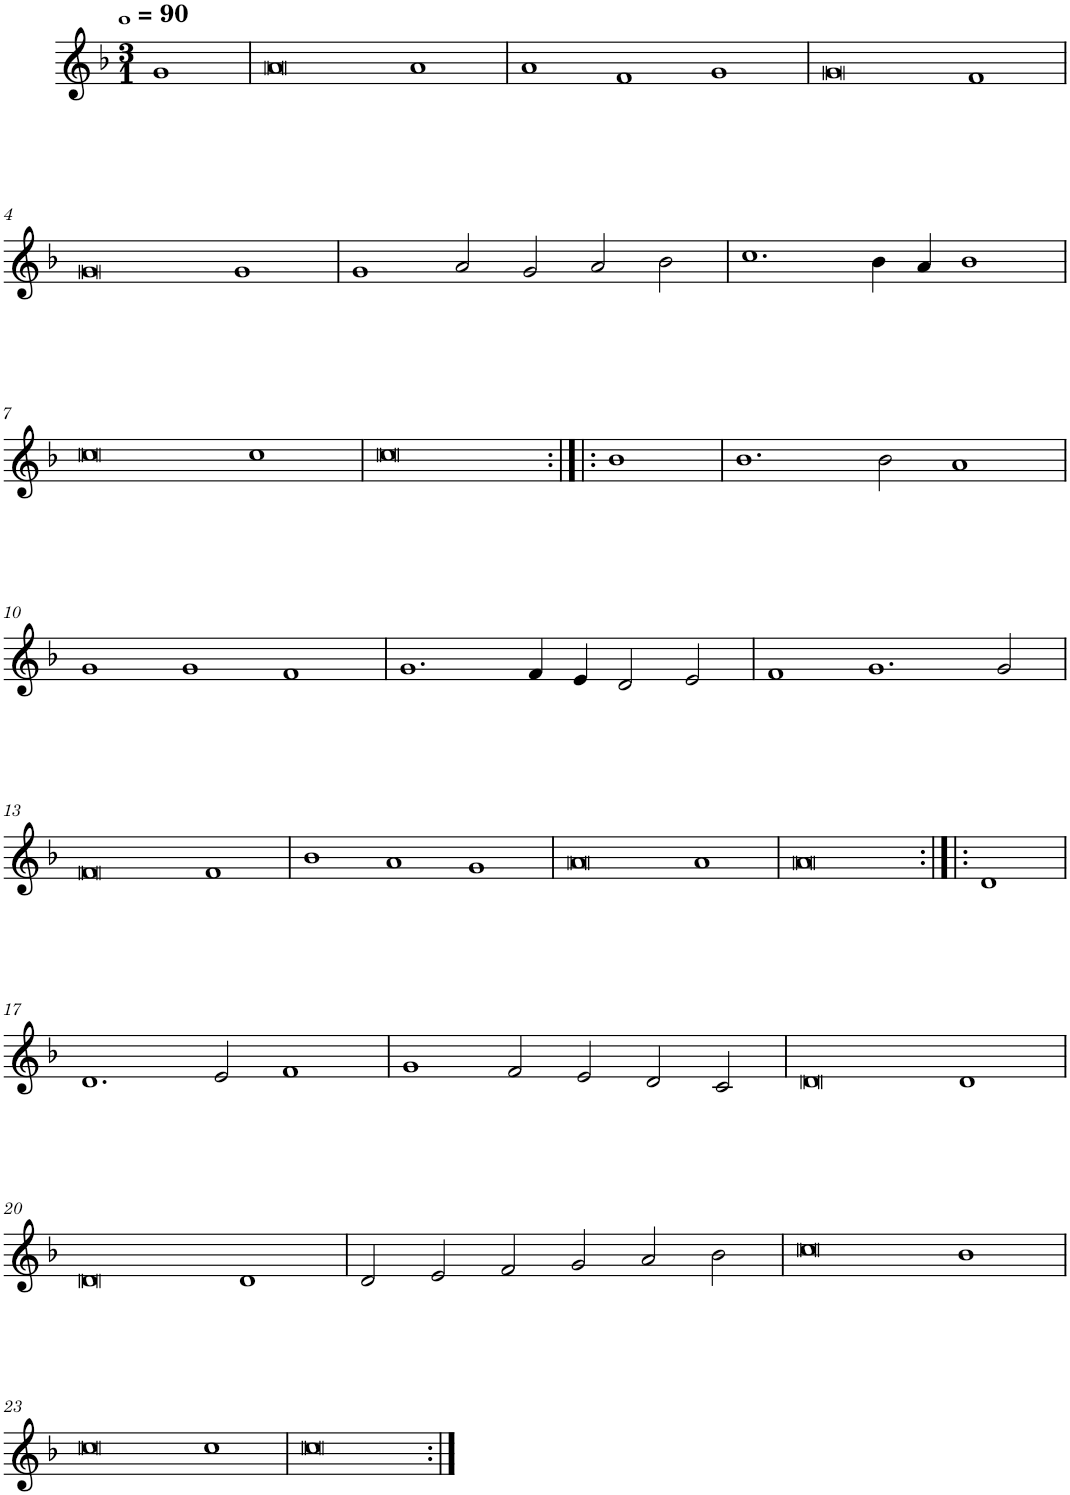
**kern
*part1
*staff1
*I"Quatre parties
*clefG2
*k[b-]
*M3/1
*MM360
=
1g
=1
0a
1a
=2
1a
1f
1g
=3
0g
1f
!!LO:LB:g=z
=4
0g
1g
=5
1g
2a/
2g/
2a/
2b-\
=6
1.cc
4b-\
4a/
1b-
!!LO:LB:g=z
=7
0cc
1cc
=8
0cc
1b-
=9
1.b-
2b-\
1a
!!LO:LB:g=z
=10
1g
1g
1f
=11
1.g
4f/
4e/
2d/
2e/
=12
1f
1.g
2g/
!!LO:LB:g=z
=13
0f
1f
=14
1b-
1a
1g
=15
0a
1a
=16
0a
1d
!!LO:LB:g=z
=17
1.d
2e/
1f
=18
1g
2f/
2e/
2d/
2c/
=19
0d
1d
!!LO:LB:g=z
=20
0d
1d
=21
2d/
2e/
2f/
2g/
2a/
2b-\
=22
0cc
1b-
!!LO:LB:g=z
=23
0cc
1cc
=24
0cc
=:|!
*-
